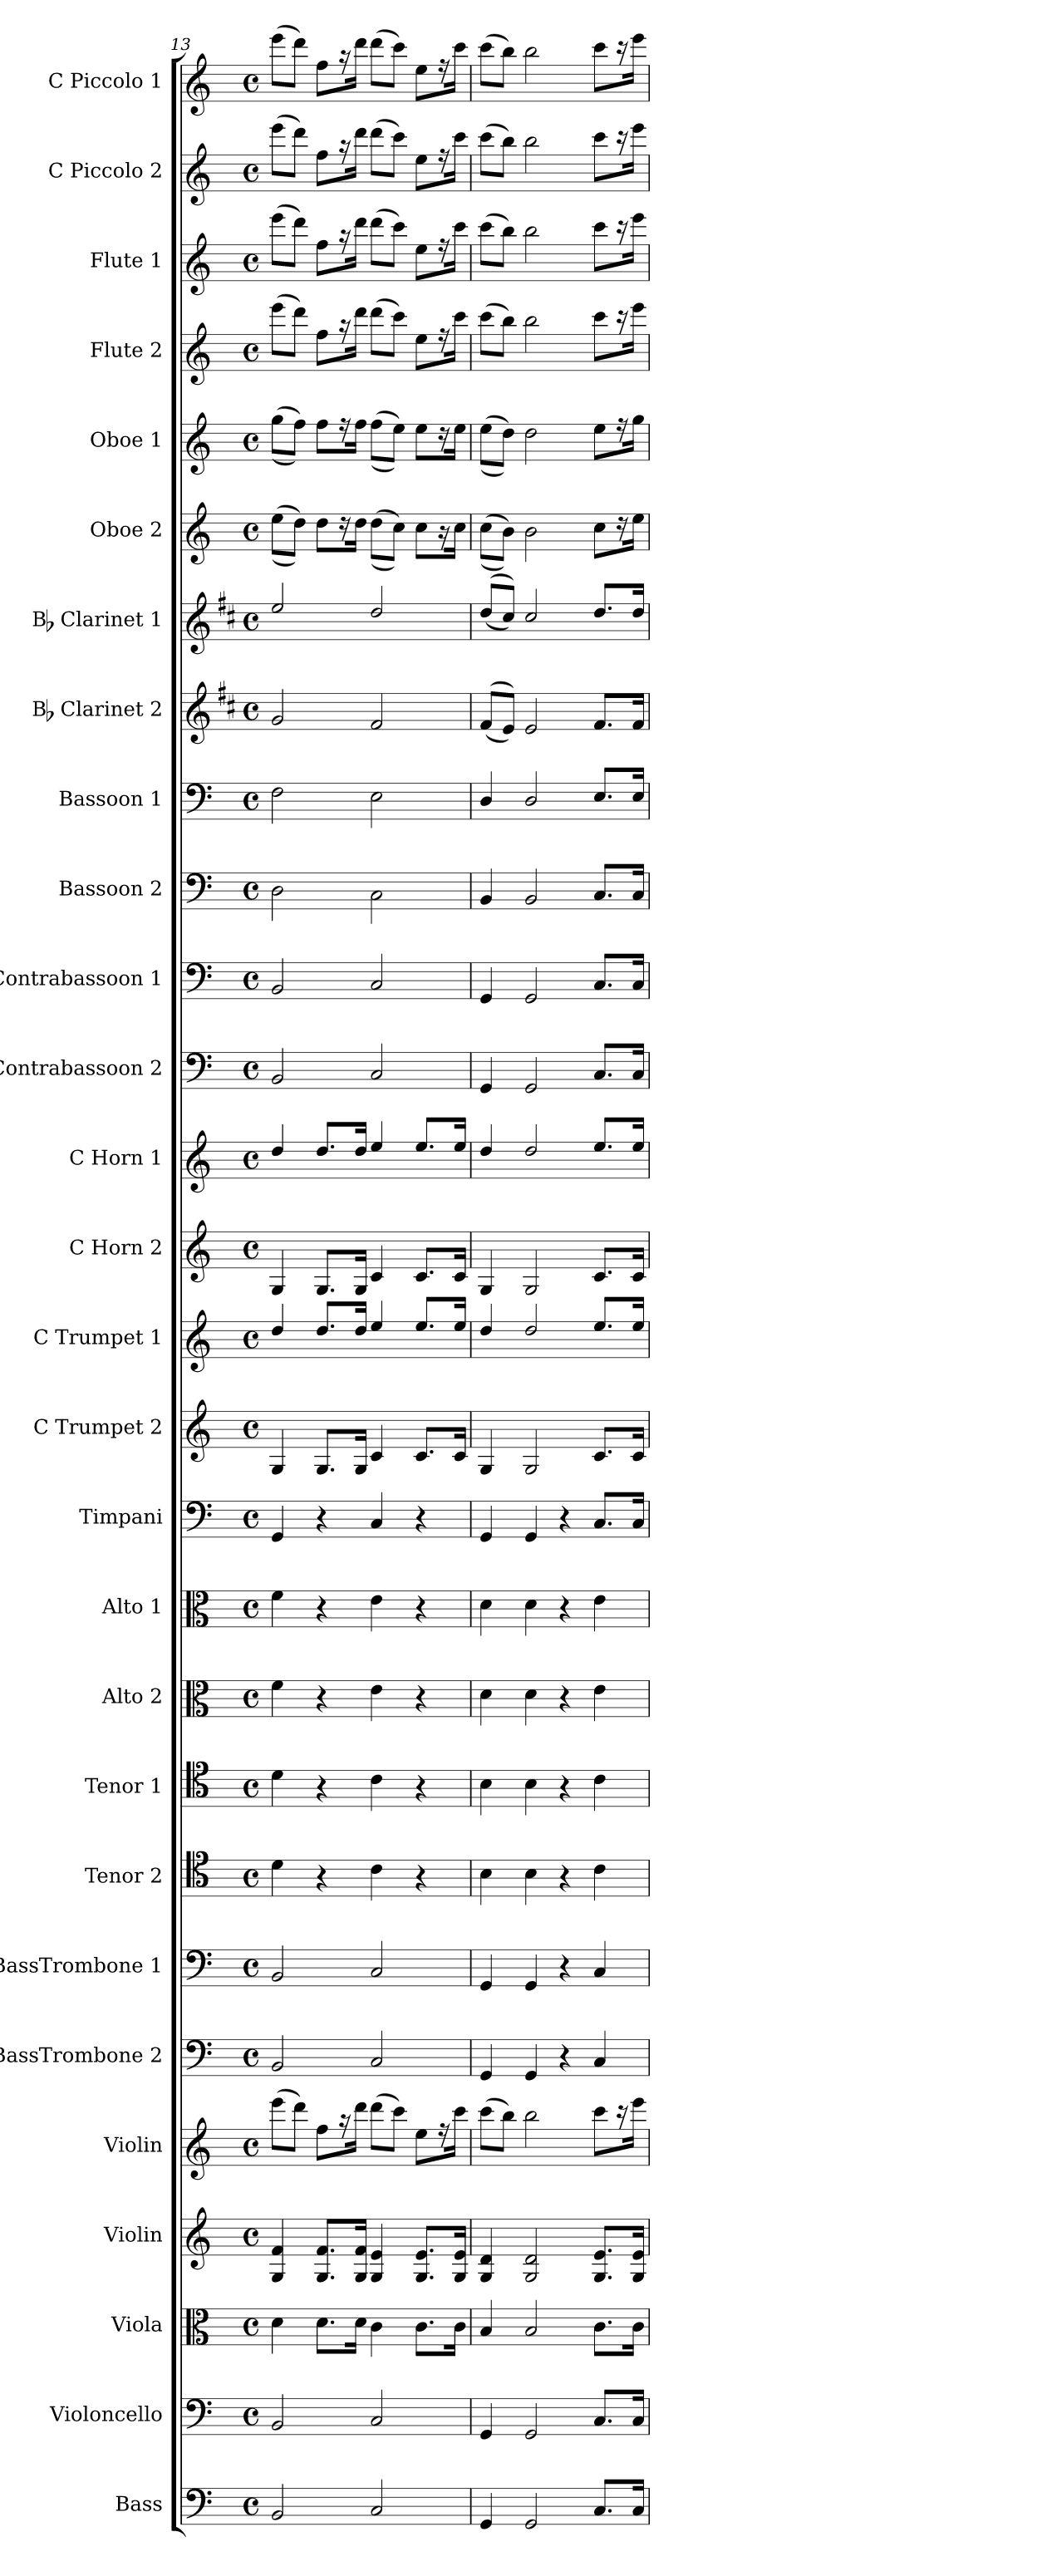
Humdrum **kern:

**kern	**kern	**kern	**kern	**kern	**kern	**kern	**kern	**kern	**kern	**kern	**kern	**kern	**kern	**kern	**kern	**kern	**kern	**kern	**kern	**kern	**kern	**kern	**kern	**kern	**kern	**kern	**kern
*part28	*part27	*part26	*part25	*part24	*part23	*part22	*part21	*part20	*part19	*part18	*part17	*part16	*part15	*part14	*part13	*part12	*part11	*part10	*part9	*part8	*part7	*part6	*part5	*part4	*part3	*part2	*part1
*staff28	*staff27	*staff26	*staff25	*staff24	*staff23	*staff22	*staff21	*staff20	*staff19	*staff18	*staff17	*staff16	*staff15	*staff14	*staff13	*staff12	*staff11	*staff10	*staff9	*staff8	*staff7	*staff6	*staff5	*staff4	*staff3	*staff2	*staff1
*I"Bass	*I"Violoncello	*I"Viola	*I"Violin	*I"Violin	*I"BassTrombone 2	*I"BassTrombone 1	*I"Tenor 2	*I"Tenor 1	*I"Alto 2	*I"Alto 1	*I"Timpani	*I"C Trumpet 2	*I"C Trumpet 1	*I"C Horn 2	*I"C Horn 1	*I"Contrabassoon 2	*I"Contrabassoon 1	*I"Bassoon 2	*I"Bassoon 1	*I"Bb Clarinet 2	*I"Bb Clarinet 1	*I"Oboe 2	*I"Oboe 1	*I"Flute 2	*I"Flute 1	*I"C Piccolo 2	*I"C Piccolo 1
*I'B	*I'Vc	*I'Vla	*I'Vln	*I'Vln	*I'BTrb 2	*I'BTrb 1	*I'T 2	*I'T 1	*I'A 2	*I'A 1	*I'Timp	*I'Tpt 2	*I'Tpt 1	*I'Hn 2	*I'Hn 1	*I'C Bsn 2	*I'C Bsn 1	*I'Bsn 2	*I'Bsn 1	*I'Cl 2	*I'Cl 1	*I'Ob 2	*I'Ob 1	*I'Fl 2	*I'Fl 1	*I'Picc 2	*I'Picc 1
!!LO:PB:g=z
*clefF4	*clefF4	*clefC3	*clefG2	*clefG2	*clefF4	*clefF4	*clefC4	*clefC4	*clefC3	*clefC3	*clefF4	*clefG2	*clefG2	*clefG2	*clefG2	*clefF4	*clefF4	*clefF4	*clefF4	*clefG2	*clefG2	*clefG2	*clefG2	*clefG2	*clefG2	*clefG2	*clefG2
*ITrd7c12	*	*	*	*	*	*	*	*	*	*	*	*	*	*ITrd7c12	*ITrd7c12	*ITrd7c12	*ITrd7c12	*	*	*ITrd1c2	*ITrd1c2	*	*	*	*	*ITrd-7c-12	*ITrd-7c-12
*k[]	*k[]	*k[]	*k[]	*k[]	*k[]	*k[]	*k[]	*k[]	*k[]	*k[]	*k[]	*k[]	*k[]	*k[]	*k[]	*k[]	*k[]	*k[]	*k[]	*k[]	*k[]	*k[]	*k[]	*k[]	*k[]	*k[]	*k[]
*M4/4	*M4/4	*M4/4	*M4/4	*M4/4	*M4/4	*M4/4	*M4/4	*M4/4	*M4/4	*M4/4	*M4/4	*M4/4	*M4/4	*M4/4	*M4/4	*M4/4	*M4/4	*M4/4	*M4/4	*M4/4	*M4/4	*M4/4	*M4/4	*M4/4	*M4/4	*M4/4	*M4/4
*met(c)	*met(c)	*met(c)	*met(c)	*met(c)	*met(c)	*met(c)	*met(c)	*met(c)	*met(c)	*met(c)	*met(c)	*met(c)	*met(c)	*met(c)	*met(c)	*met(c)	*met(c)	*met(c)	*met(c)	*met(c)	*met(c)	*met(c)	*met(c)	*met(c)	*met(c)	*met(c)	*met(c)
=13	=13	=13	=13	=13	=13	=13	=13	=13	=13	=13	=13	=13	=13	=13	=13	=13	=13	=13	=13	=13	=13	=13	=13	=13	=13	=13	=13
2BBB	2BB	4d	4G/ 4f/	(8eeeL	2BB	2BB	4d	4d	4f	4f	4GG	4G/	4dd/	4GG/	4d/	2BBB	2BBB	2D\	2F\	2f/	2dd/	((8ee\L	((8gg\L	(8eeeL	(8eeeL	(8eeeeL	(8eeeeL
.	.	.	.	8dddJ)	.	.	.	.	.	.	.	.	.	.	.	.	.	.	.	.	.	8dd\J))	8ff\J))	8dddJ)	8dddJ)	8ddddJ)	8ddddJ)
.	.	8.dL	8.G/ 8.f/L	8ffL	.	.	4r	4r	4r	4r	4r	8.G/L	8.dd/L	8.GG/L	8.d/L	.	.	.	.	.	.	8dd\L	8ff\L	8ffL	8ffL	8fffL	8fffL
.	.	.	.	16r	.	.	.	.	.	.	.	.	.	.	.	.	.	.	.	.	.	16r	16r	16r	16r	16r	16r
.	.	16dJk	16G/ 16f/Jk	16dddJk	.	.	.	.	.	.	.	16G/Jk	16dd/Jk	16GG/Jk	16d/Jk	.	.	.	.	.	.	16dd\Jk	16ff\Jk	16dddJk	16dddJk	16ddddJk	16ddddJk
2CC	2C	4c	4G/ 4e/	(8dddL	2C	2C	4c	4c	4e	4e	4C	4c/	4ee/	4C/	4e/	2CC	2CC	2C\	2E\	2e/	2cc/	((8dd\L	((8ff\L	(8dddL	(8dddL	(8ddddL	(8ddddL
.	.	.	.	8cccJ)	.	.	.	.	.	.	.	.	.	.	.	.	.	.	.	.	.	8cc\J))	8ee\J))	8cccJ)	8cccJ)	8ccccJ)	8ccccJ)
.	.	8.cL	8.G/ 8.e/L	8eeL	.	.	4r	4r	4r	4r	4r	8.c/L	8.ee/L	8.C/L	8.e/L	.	.	.	.	.	.	8cc\L	8ee\L	8eeL	8eeL	8eeeL	8eeeL
.	.	.	.	16r	.	.	.	.	.	.	.	.	.	.	.	.	.	.	.	.	.	16r	16r	16r	16r	16r	16r
.	.	16cJk	16G/ 16e/Jk	16cccJk	.	.	.	.	.	.	.	16c/Jk	16ee/Jk	16C/Jk	16e/Jk	.	.	.	.	.	.	16cc\Jk	16ee\Jk	16cccJk	16cccJk	16ccccJk	16ccccJk
=14	=14	=14	=14	=14	=14	=14	=14	=14	=14	=14	=14	=14	=14	=14	=14	=14	=14	=14	=14	=14	=14	=14	=14	=14	=14	=14	=14
4GGG	4GG	4B	4G/ 4d/	(8cccL	4GG	4GG	4B	4B	4d	4d	4GG	4G/	4dd/	4GG/	4d/	4GGG	4GGG	4BB/	4D/	((8e/L	((8cc/L	((8cc\L	((8ee\L	(8cccL	(8cccL	(8ccccL	(8ccccL
.	.	.	.	8bbJ)	.	.	.	.	.	.	.	.	.	.	.	.	.	.	.	8d/J))	8b/J))	8b\J))	8dd\J))	8bbJ)	8bbJ)	8bbbJ)	8bbbJ)
2GGG	2GG	2B	2G/ 2d/	2bb	4GG	4GG	4B	4B	4d	4d	4GG	2G/	2dd/	2GG/	2d/	2GGG	2GGG	2BB/	2D/	2d/	2b/	2b\	2dd\	2bb	2bb	2bbb	2bbb
.	.	.	.	.	4r	4r	4r	4r	4r	4r	4r	.	.	.	.	.	.	.	.	.	.	.	.	.	.	.	.
8.CCL	8.CL	8.cL	8.G/ 8.e/L	8cccL	4C	4C	4c	4c	4e	4e	8.CL	8.c/L	8.ee/L	8.C/L	8.e/L	8.CCL	8.CCL	8.C/L	8.E/L	8.e/L	8.cc/L	8cc\L	8ee\L	8cccL	8cccL	8ccccL	8ccccL
.	.	.	.	16r	.	.	.	.	.	.	.	.	.	.	.	.	.	.	.	.	.	16r	16r	16r	16r	16r	16r
16CCJk	16CJk	16cJk	16G/ 16e/Jk	16eeeJk	.	.	.	.	.	.	16CJk	16c/Jk	16ee/Jk	16C/Jk	16e/Jk	16CCJk	16CCJk	16C/Jk	16E/Jk	16e/Jk	16cc/Jk	16ee\Jk	16gg\Jk	16eeeJk	16eeeJk	16eeeeJk	16eeeeJk
=	=	=	=	=	=	=	=	=	=	=	=	=	=	=	=	=	=	=	=	=	=	=	=	=	=	=	=
*-	*-	*-	*-	*-	*-	*-	*-	*-	*-	*-	*-	*-	*-	*-	*-	*-	*-	*-	*-	*-	*-	*-	*-	*-	*-	*-	*-
